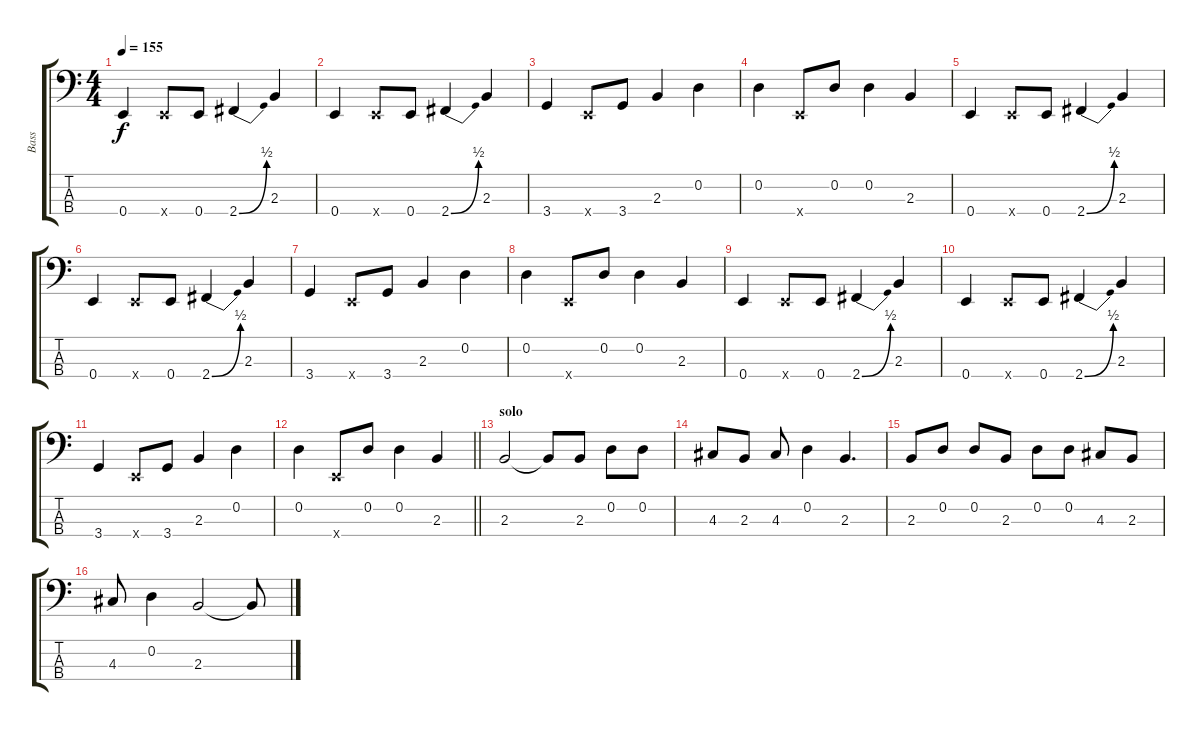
\track ("Bass" "Bass") {instrument acousticbass}
\staff {score tabs}
\tuning (G2 D2 A1 E1) {hide}
\ts (4 4)
\tempo 155
\clef f4
\ks c
0.4.4{dy f} 0.4{x}.8 0.4.8 2.4{be (bend 0 0 60 2)}.4 2.3.4 |
0.4.4 0.4{x}.8 0.4.8 2.4{be (bend 0 0 60 2)}.4 2.3.4 |
3.4.4 0.4{x}.8 3.4.8 2.3.4 0.2.4 |
0.2.4 0.4{x}.8 0.2.8 0.2.4 2.3.4 |
0.4.4 0.4{x}.8 0.4.8 2.4{be (bend 0 0 60 2)}.4 2.3.4 |
0.4.4 0.4{x}.8 0.4.8 2.4{be (bend 0 0 60 2)}.4 2.3.4 |
3.4.4 0.4{x}.8 3.4.8 2.3.4 0.2.4 |
0.2.4 0.4{x}.8 0.2.8 0.2.4 2.3.4 |
0.4.4 0.4{x}.8 0.4.8 2.4{be (bend 0 0 60 2)}.4 2.3.4 |
0.4.4 0.4{x}.8 0.4.8 2.4{be (bend 0 0 60 2)}.4 2.3.4 |
3.4.4 0.4{x}.8 3.4.8 2.3.4 0.2.4 |
\barLineRight lightlight
0.2.4 0.4{x}.8 0.2.8 0.2.4 2.3.4 |
\section ("" "solo")
2.3.2{volume 10} 2.3{t}.8 2.3.8 0.2.8 0.2.8 |
4.3.8 2.3.8 4.3.8 0.2.4 2.3.4{d} |
2.3.8 0.2.8 0.2.8 2.3.8 0.2.8 0.2.8 4.3.8 2.3.8 |
4.3.8 0.2.4 2.3.2 2.3{t}.8
